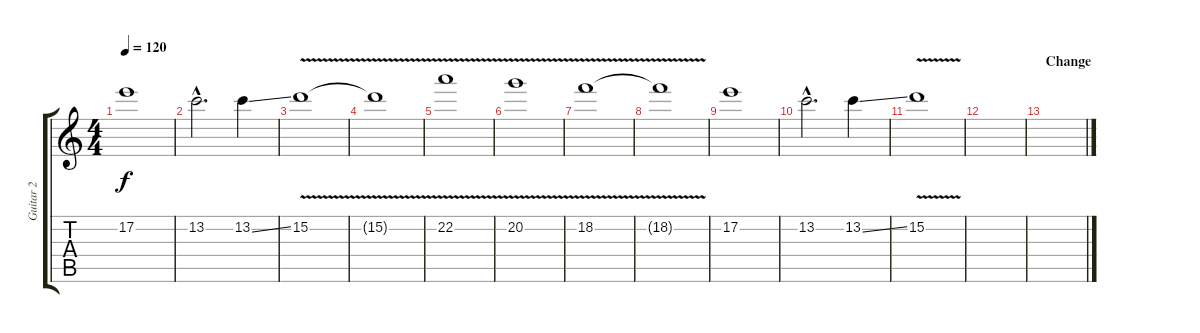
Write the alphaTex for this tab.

\track ("Guitar 2" "Guitar 2") {instrument overdrivenguitar}
\staff {score tabs}
\tuning (E4 B3 G3 D3 A2 E2) {hide}
\ts (4 4)
\tempo 120
\clef g2
\ks c
17.2.1{dy f} |
13.2{hac}.2{d} 13.2{ss}.4 |
15.2{v}.1 |
15.2{t}.1 |
22.2{v}.1 |
20.2{v}.1 |
18.2{v}.1 |
18.2{t}.1 |
17.2.1 |
13.2{hac}.2{d} 13.2{ss}.4 |
\section ("" "")
15.2{v}.1 |
|
\section ("" "Change")
